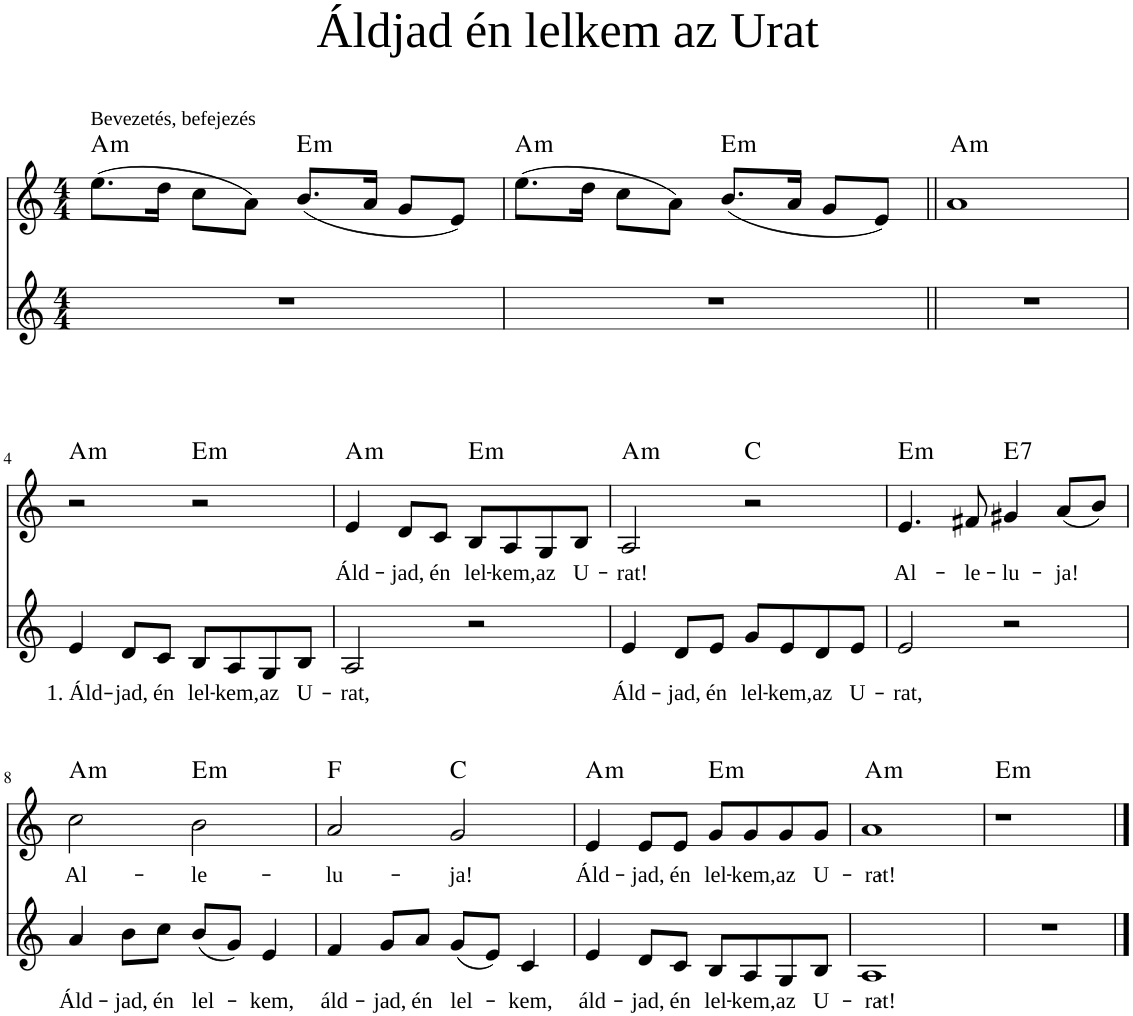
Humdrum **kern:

**kern	**text	**kern	**text	**harte
*part2	*part2	*part1	*part1	*part1
*staff2	*staff2	*staff1	*staff1	*
*I"Voice	*	*I"Voice	*	*
*clefG2	*	*clefG2	*	*
*k[]	*	*k[]	*	*
*M4/4	*	*M4/4	*	*
=1	=1	=1	=1	=1
!	!	!LO:TX:a:t=Bevezetés, befejezés	!	!LO:H:kt=m
1r	.	(8.ee\L	.	A:min
.	.	16dd\Jk	.	.
.	.	8cc\L	.	.
.	.	8a\J)	.	.
!	!	!	!	!LO:H:kt=m
.	.	(8.b/L	.	E:min
.	.	16a/Jk	.	.
.	.	8g/L	.	.
.	.	8e/J)	.	.
=2	=2	=2	=2	=2
!	!	!	!	!LO:H:kt=m
1r	.	(8.ee\L	.	A:min
.	.	16dd\Jk	.	.
.	.	8cc\L	.	.
.	.	8a\J)	.	.
!	!	!	!	!LO:H:kt=m
.	.	(8.b/L	.	E:min
.	.	16a/Jk	.	.
.	.	8g/L	.	.
.	.	8e/J)	.	.
=3||	=3||	=3||	=3||	=3||
!	!	!	!	!LO:H:kt=m
1r	.	1a	.	A:min
!!LO:LB:g=z
=4	=4	=4	=4	=4
!	!LO:LY:b	!	!	!LO:H:kt=m
4e/	1. Áld-	2r	.	A:min
!	!LO:LY:b	!	!	!
8d/L	-jad,	.	.	.
!	!LO:LY:b	!	!	!
8c/J	én	.	.	.
!	!LO:LY:b	!	!	!LO:H:kt=m
8B/L	lel-	2r	.	E:min
!	!LO:LY:b	!	!	!
8A/	-kem,	.	.	.
!	!LO:LY:b	!	!	!
8G/	az	.	.	.
!	!LO:LY:b	!	!	!
8B/J	U-	.	.	.
=5	=5	=5	=5	=5
!	!LO:LY:b	!	!LO:LY:b	!LO:H:kt=m
2A/	-rat,	4e/	Áld-	A:min
!	!	!	!LO:LY:b	!
.	.	8d/L	-jad,	.
!	!	!	!LO:LY:b	!
.	.	8c/J	én	.
!	!	!	!LO:LY:b	!LO:H:kt=m
2r	.	8B/L	lel-	E:min
!	!	!	!LO:LY:b	!
.	.	8A/	-kem,	.
!	!	!	!LO:LY:b	!
.	.	8G/	az	.
!	!	!	!LO:LY:b	!
.	.	8B/J	U-	.
=6	=6	=6	=6	=6
!	!LO:LY:b	!	!LO:LY:b	!LO:H:kt=m
4e/	Áld-	2A/	-rat!	A:min
!	!LO:LY:b	!	!	!
8d/L	-jad,	.	.	.
!	!LO:LY:b	!	!	!
8e/J	én	.	.	.
!	!LO:LY:b	!	!	!LO:H:kt=N.C.
8g/L	lel-	2r	.	N
!	!LO:LY:b	!	!	!
8e/	-kem,	.	.	.
!	!LO:LY:b	!	!	!
8d/	az	.	.	.
!	!LO:LY:b	!	!	!
8e/J	U-	.	.	.
=7	=7	=7	=7	=7
!	!LO:LY:b	!	!LO:LY:b	!LO:H:kt=m
2e/	-rat,	4.e/	Al-	E:min
!	!	!	!LO:LY:b	!
.	.	8f#X/	-le-	.
!	!	!	!LO:LY:b	!LO:H:kt=7
2r	.	4g#X/	-lu-	E:7
!	!	!	!LO:LY:b	!
.	.	(8a/L	-ja!	.
.	.	8b/J)	.	.
!!LO:LB:g=z
=8	=8	=8	=8	=8
!	!LO:LY:b	!	!LO:LY:b	!LO:H:kt=m
4a/	Áld-	2cc\	Al-	A:min
!	!LO:LY:b	!	!	!
8b\L	-jad,	.	.	.
!	!LO:LY:b	!	!	!
8cc\J	én	.	.	.
!	!LO:LY:b	!	!LO:LY:b	!LO:H:kt=m
(8b/L	lel-	2b\	-le-	E:min
8g/J)	.	.	.	.
!	!LO:LY:b	!	!	!
4e/	-kem,	.	.	.
=9	=9	=9	=9	=9
!	!LO:LY:b	!	!LO:LY:b	!LO:H:kt=N.C.
4f/	áld-	2a/	-lu-	N
!	!LO:LY:b	!	!	!
8g/L	-jad,	.	.	.
!	!LO:LY:b	!	!	!
8a/J	én	.	.	.
!	!LO:LY:b	!	!LO:LY:b	!LO:H:kt=N.C.
(8g/L	lel-	2g/	-ja!	N
8e/J)	.	.	.	.
!	!LO:LY:b	!	!	!
4c/	-kem,	.	.	.
=10	=10	=10	=10	=10
!	!LO:LY:b	!	!LO:LY:b	!LO:H:kt=m
4e/	áld-	4e/	Áld-	A:min
!	!LO:LY:b	!	!LO:LY:b	!
8d/L	-jad,	8e/L	-jad,	.
!	!LO:LY:b	!	!LO:LY:b	!
8c/J	én	8e/J	én	.
!	!LO:LY:b	!	!LO:LY:b	!LO:H:kt=m
8B/L	lel-	8g/L	lel-	E:min
!	!LO:LY:b	!	!LO:LY:b	!
8A/	-kem,	8g/	-kem,	.
!	!LO:LY:b	!	!LO:LY:b	!
8G/	az	8g/	az	.
!	!LO:LY:b	!	!LO:LY:b	!
8B/J	U-	8g/J	U-	.
=11	=11	=11	=11	=11
!	!LO:LY:b	!	!LO:LY:b	!LO:H:kt=m
1A	-rat!-	1a	-rat!-	A:min
=12	=12	=12	=12	=12
!	!	!	!	!LO:H:kt=m
1r	.	1r	.	E:min
==	==	==	==	==
*-	*-	*-	*-	*-
